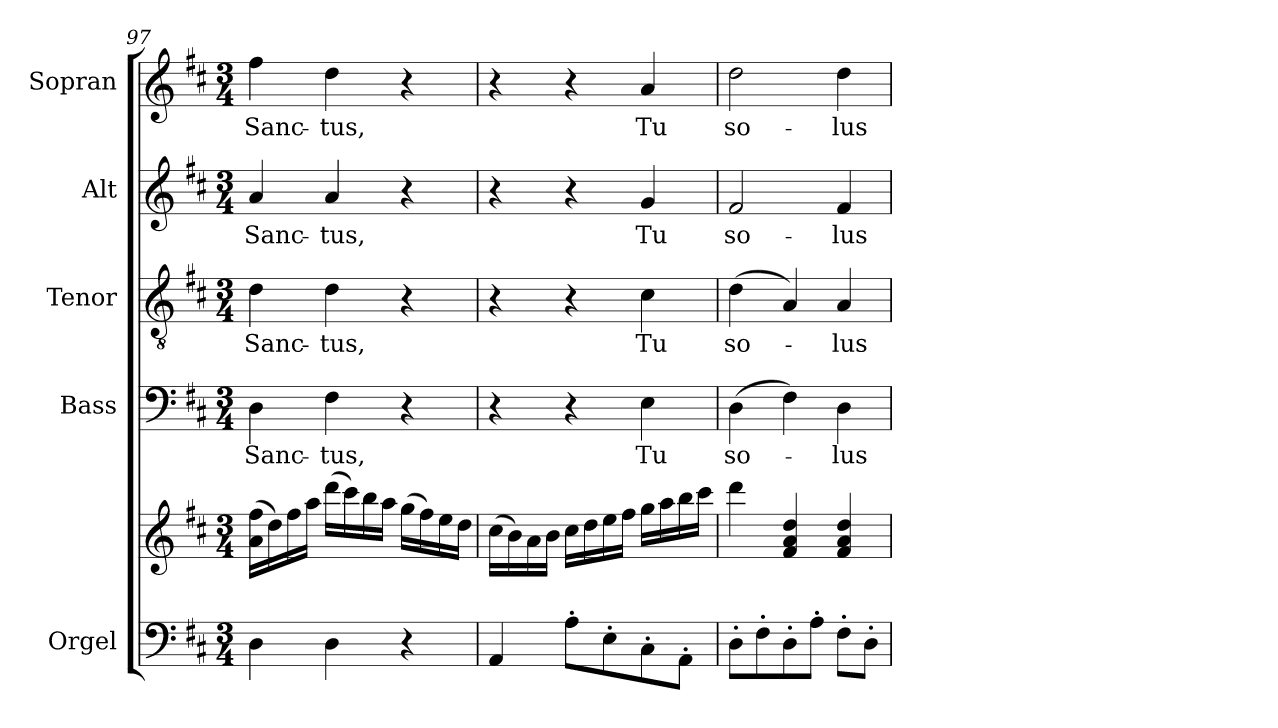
**kern	**kern	**kern	**text	**kern	**text	**kern	**text	**kern	**text
*part5	*part5	*part4	*part4	*part3	*part3	*part2	*part2	*part1	*part1
*staff6	*staff5	*staff4	*staff4	*staff3	*staff3	*staff2	*staff2	*staff1	*staff1
*I"Orgel	*	*I"Bass	*	*I"Tenor	*	*I"Alt	*	*I"Sopran	*
*I'Org.	*	*I'B.	*	*I'T.	*	*I'A.	*	*I'S.	*
!!LO:PB:g=z
*clefF4	*clefG2	*clefF4	*	*clefGv2	*	*clefG2	*	*clefG2	*
*k[f#c#]	*k[f#c#]	*k[f#c#]	*	*k[f#c#]	*	*k[f#c#]	*	*k[f#c#]	*
*D:	*D:	*D:	*	*D:	*	*D:	*	*D:	*
*M3/4	*M3/4	*M3/4	*	*M3/4	*	*M3/4	*	*M3/4	*
=97	=97	=97	=97	=97	=97	=97	=97	=97	=97
!	!	!	!LO:LY:b	!	!LO:LY:b	!	!LO:LY:b	!	!LO:LY:b
4D\	(>16a\ 16ff#\LL	4D\	Sanc-	4d\	Sanc-	4a/	Sanc-	4ff#\	Sanc-
.	16dd\)	.	.	.	.	.	.	.	.
.	16ff#\	.	.	.	.	.	.	.	.
.	16aa\JJ	.	.	.	.	.	.	.	.
!	!	!	!LO:LY:b	!	!LO:LY:b	!	!LO:LY:b	!	!LO:LY:b
4D\	(>16ddd\LL	4F#\	-tus,	4d\	-tus,	4a/	-tus,	4dd\	-tus,
.	16ccc#\)	.	.	.	.	.	.	.	.
.	16bb\	.	.	.	.	.	.	.	.
.	16aa\JJ	.	.	.	.	.	.	.	.
4r	(>16gg\LL	4r	.	4r	.	4r	.	4r	.
.	16ff#\)	.	.	.	.	.	.	.	.
.	16ee\	.	.	.	.	.	.	.	.
.	16dd\JJ	.	.	.	.	.	.	.	.
=98	=98	=98	=98	=98	=98	=98	=98	=98	=98
4AA/	(>16cc#\LL	4r	.	4r	.	4r	.	4r	.
.	16b\)	.	.	.	.	.	.	.	.
.	16a\	.	.	.	.	.	.	.	.
.	16b\JJ	.	.	.	.	.	.	.	.
8A'>\L	16cc#\LL	4r	.	4r	.	4r	.	4r	.
.	16dd\	.	.	.	.	.	.	.	.
8E'>\	16ee\	.	.	.	.	.	.	.	.
.	16ff#\JJ	.	.	.	.	.	.	.	.
!	!	!	!LO:LY:b	!	!LO:LY:b	!	!LO:LY:b	!	!LO:LY:b
8C#'>\	16gg\LL	4E\	Tu	4c#\	Tu	4g/	Tu	4a/	Tu
.	16aa\	.	.	.	.	.	.	.	.
8AA'>\J	16bb\	.	.	.	.	.	.	.	.
.	16ccc#\JJ	.	.	.	.	.	.	.	.
=99	=99	=99	=99	=99	=99	=99	=99	=99	=99
!	!	!	!LO:LY:b	!	!LO:LY:b	!	!LO:LY:b	!	!LO:LY:b
8D'>\L	4ddd\	(>4D\	so-	(>4d\	so-	2f#/	so-	2dd\	so-
8F#'>\	.	.	.	.	.	.	.	.	.
8D'>\	4f#/ 4a/ 4dd/	4F#\)	.	4A/)	.	.	.	.	.
8A'>\J	.	.	.	.	.	.	.	.	.
!	!	!	!LO:LY:b	!	!LO:LY:b	!	!LO:LY:b	!	!LO:LY:b
8F#'>\L	4f#/ 4a/ 4dd/	4D\	-lus	4A/	-lus	4f#/	-lus	4dd\	-lus
8D'>\J	.	.	.	.	.	.	.	.	.
=	=	=	=	=	=	=	=	=	=
*-	*-	*-	*-	*-	*-	*-	*-	*-	*-
